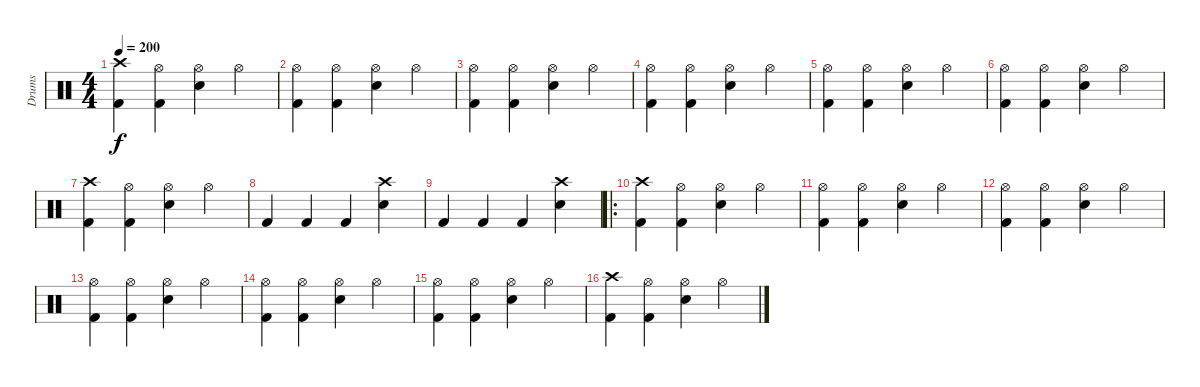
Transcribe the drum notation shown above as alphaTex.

\track ("Drums" "Drums") {instrument percussion}
\staff {score}
\articulation defaults
\ts (4 4)
\tempo 200
\clef neutral
\ks c
("Kick (hit) 2" "Crash high (hit)").4{dy f} ("Kick (hit) 2" "Hi-Hat (open)").4 ("Snare (hit) 2" "Hi-Hat (open)").4 "Hi-Hat (open)".4 |
("Hi-Hat (open)" "Kick (hit) 2").4 ("Hi-Hat (open)" "Kick (hit) 2").4 ("Hi-Hat (open)" "Snare (hit) 2").4 "Hi-Hat (open)".4 |
("Hi-Hat (open)" "Kick (hit) 2").4 ("Hi-Hat (open)" "Kick (hit) 2").4 ("Hi-Hat (open)" "Snare (hit) 2").4 "Hi-Hat (open)".4 |
("Hi-Hat (open)" "Kick (hit) 2").4 ("Hi-Hat (open)" "Kick (hit) 2").4 ("Hi-Hat (open)" "Snare (hit) 2").4 "Hi-Hat (open)".4 |
("Hi-Hat (open)" "Kick (hit) 2").4 ("Hi-Hat (open)" "Kick (hit) 2").4 ("Hi-Hat (open)" "Snare (hit) 2").4 "Hi-Hat (open)".4 |
("Hi-Hat (open)" "Kick (hit) 2").4 ("Hi-Hat (open)" "Kick (hit) 2").4 ("Hi-Hat (open)" "Snare (hit) 2").4 "Hi-Hat (open)".4 |
("Crash high (hit)" "Kick (hit) 2").4 ("Hi-Hat (open)" "Kick (hit) 2").4 ("Hi-Hat (open)" "Snare (hit) 2").4 "Hi-Hat (open)".4 |
"Kick (hit) 2".4 "Kick (hit) 2".4 "Kick (hit) 2".4 ("Snare (hit) 2" "Crash high (hit)").4 |
"Kick (hit) 2".4 "Kick (hit) 2".4 "Kick (hit) 2".4 ("Snare (hit) 2" "Crash high (hit)").4 |
\ro
("Kick (hit) 2" "Crash high (hit)").4 ("Kick (hit) 2" "Hi-Hat (open)").4 ("Snare (hit) 2" "Hi-Hat (open)").4 "Hi-Hat (open)".4 |
("Hi-Hat (open)" "Kick (hit) 2").4 ("Hi-Hat (open)" "Kick (hit) 2").4 ("Hi-Hat (open)" "Snare (hit) 2").4 "Hi-Hat (open)".4 |
("Hi-Hat (open)" "Kick (hit) 2").4 ("Hi-Hat (open)" "Kick (hit) 2").4 ("Hi-Hat (open)" "Snare (hit) 2").4 "Hi-Hat (open)".4 |
("Hi-Hat (open)" "Kick (hit) 2").4 ("Hi-Hat (open)" "Kick (hit) 2").4 ("Hi-Hat (open)" "Snare (hit) 2").4 "Hi-Hat (open)".4 |
("Hi-Hat (open)" "Kick (hit) 2").4 ("Hi-Hat (open)" "Kick (hit) 2").4 ("Hi-Hat (open)" "Snare (hit) 2").4 "Hi-Hat (open)".4 |
("Hi-Hat (open)" "Kick (hit) 2").4 ("Hi-Hat (open)" "Kick (hit) 2").4 ("Hi-Hat (open)" "Snare (hit) 2").4 "Hi-Hat (open)".4 |
("Crash high (hit)" "Kick (hit) 2").4 ("Hi-Hat (open)" "Kick (hit) 2").4 ("Hi-Hat (open)" "Snare (hit) 2").4 "Hi-Hat (open)".4
